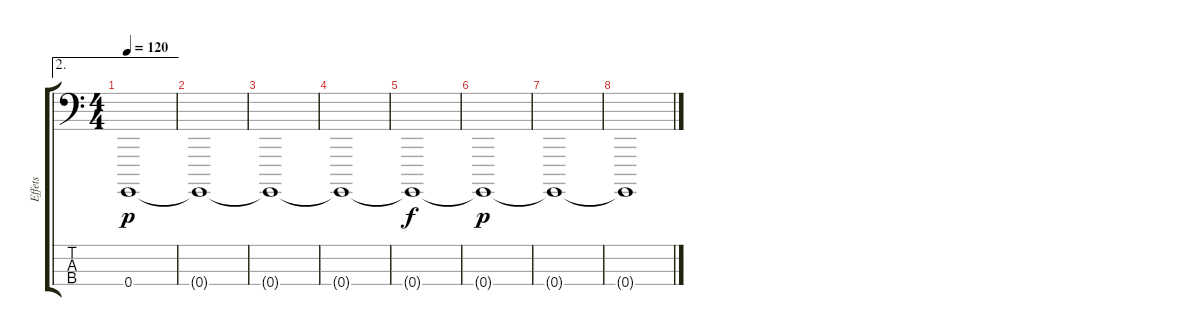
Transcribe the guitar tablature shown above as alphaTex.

\track ("Effets" "Effets") {instrument applause}
\staff {score tabs}
\tuning (E2 B1 Gb1 G0) {hide}
\ae 2
\ts (4 4)
\tempo 120
\clef f4
\ks c
0.4.1{dy p} |
0.4{t}.1 |
0.4{t}.1 |
0.4{t}.1 |
0.4{t}.1{dy f} |
0.4{t}.1{dy p} |
0.4{t}.1 |
0.4{t}.1
